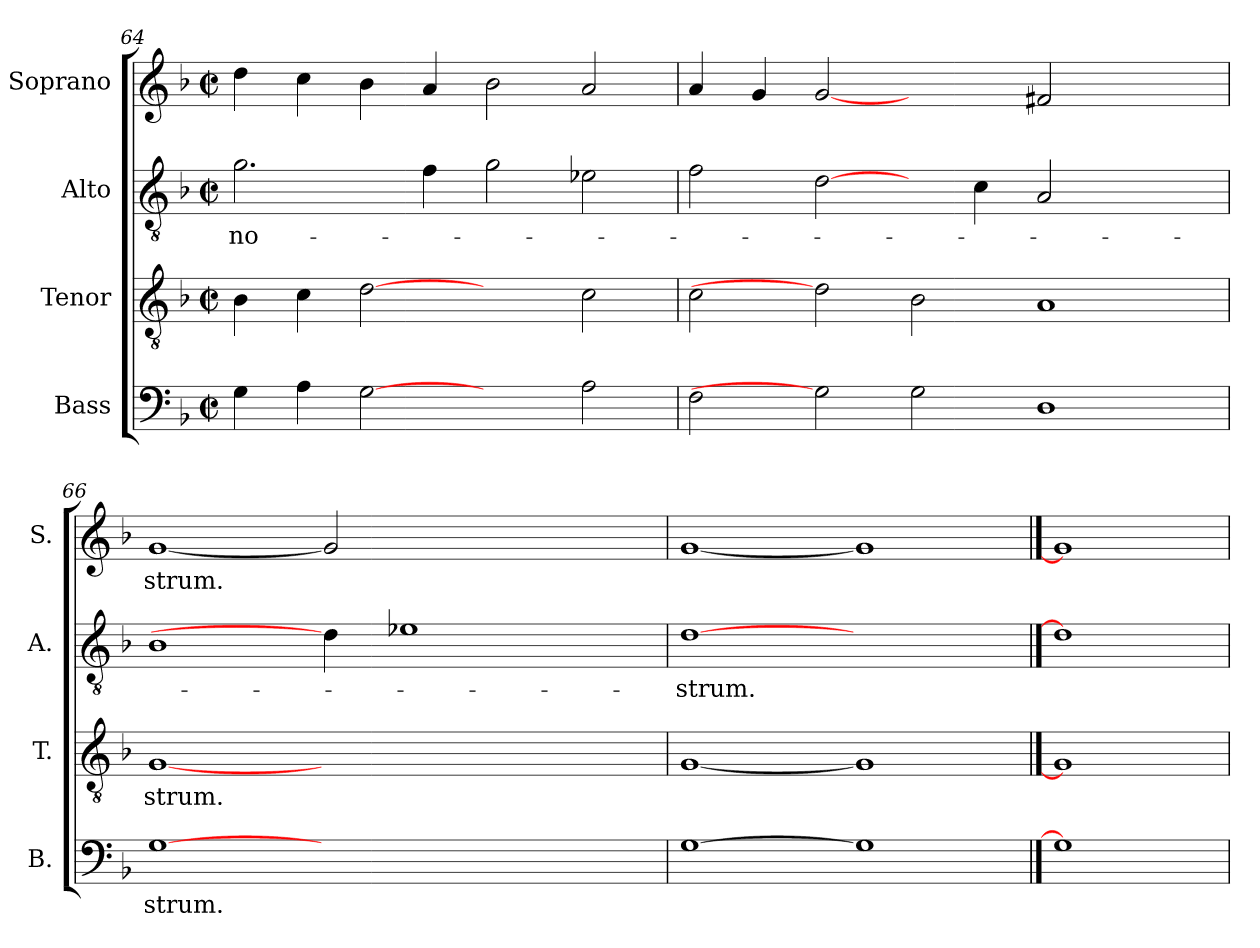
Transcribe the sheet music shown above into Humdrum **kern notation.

**kern	**text	**kern	**text	**kern	**text	**kern	**text
*part4	*part4	*part3	*part3	*part2	*part2	*part1	*part1
*staff4	*staff4	*staff3	*staff3	*staff2	*staff2	*staff1	*staff1
*I"Bass	*	*I"Tenor	*	*I"Alto	*	*I"Soprano	*
*I'B.	*	*I'T.	*	*I'A.	*	*I'S.	*
*clefF4	*	*clefGv2	*	*clefGv2	*	*clefG2	*
*k[b-]	*	*k[b-]	*	*k[b-]	*	*k[b-]	*
*F:	*	*F:	*	*F:	*	*F:	*
*M2/2	*	*M2/2	*	*M2/2	*	*M2/2	*
*met(c|)	*	*met(c|)	*	*met(c|)	*	*met(c|)	*
=64	=64	=64	=64	=64	=64	=64	=64
!	!	!	!	!	!LO:LY:b:rj	!	!
4G\	.	4B-\	.	2.g\	no-	4dd\	.
4A\	.	4c\	.	.	.	4cc\	.
[2G	.	[2d	.	.	.	4b-\	.
.	.	.	.	4f\	.	4a/	.
2ryy	.	2ryy	.	2g\	.	2b-\	.
2A\	.	2c\	.	2e-X\	.	2a/	.
=65	=65	=65	=65	=65	=65	=65	=65
2F\	.	2c\	.	2f\	.	4a/	.
.	.	.	.	.	.	4g/	.
2G]	.	2d]	.	[2d\	.	[2g	.
2G\	.	2B-\	.	4ryy	.	2ryy	.
.	.	.	.	4c\	.	.	.
1D	.	1A	.	2A/	.	2f#X/	.
.	.	.	.	2ryy	.	2ryy	.
=66	=66	=66	=66	=66	=66	=66	=66
!	!LO:LY:b	!	!LO:LY:b:rj	!	!	!	!LO:LY:b:rj
[1G	-strum.	[1G	-strum.	1B-	.	[1g	-strum.
1ryy	.	1ryy	.	4d\]	.	2g]	.
.	.	.	.	1e-X	.	.	.
.	.	.	.	.	.	2.ryy	.
4ryy	.	4ryy	.	.	.	.	.
=67	=67	=67	=67	=67	=67	=67	=67
!	!	!	!	!	!LO:LY:b:rj	!	!
[1G	.	[1G	.	[1d	-strum.	[1g	.
1G]	.	1G]	.	1ryy	.	1g]	.
==68	==68	==68	==68	==68	==68	==68	==68
1G]	.	1G]	.	1d]	.	1g]	.
=	=	=	=	=	=	=	=
*-	*-	*-	*-	*-	*-	*-	*-
